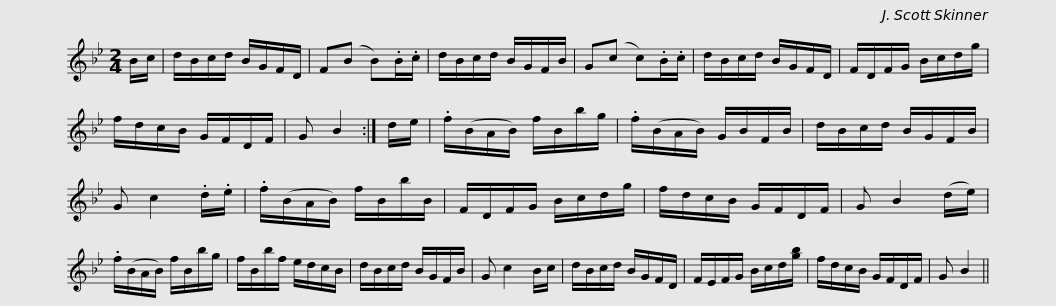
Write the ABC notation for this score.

X:1
L:1/8
M:2/4
I:linebreak $
K:Bb
V:1 treble
V:1
 B/c/ | d/B/c/d/ B/G/F/D/ | F(B B).B/.c/ | d/B/c/d/ B/G/F/B/ | G(c c).B/.c/ | %5
 d/B/c/d/ B/G/F/D/ | F/D/F/G/ B/c/d/g/ |$ f/d/c/B/ G/F/D/F/ | G B2 :| d/e/ | %10
 .f/(B/A/B/) f/B/b/g/ | .f/(B/A/B/) G/B/F/B/ | d/B/c/d/ B/G/F/B/ | G c2 .d/.e/ |$ .f/(B/A/B/) f/B/b/B/ | %15
 F/D/F/G/ B/c/d/g/ | f/d/c/B/ G/F/D/F/ | G B2 (d/e/) | .f/(B/A/B/) f/B/b/g/ | f/B/b/f/ e/d/c/B/ |$ %20
 d/B/c/d/ B/G/F/B/ | G c2 B/c/ | d/B/c/d/ B/G/F/D/ | F/E/F/G/ B/c/d/[gb]/ | f/d/c/B/ G/F/D/F/ | %25
 G B2 || %26
